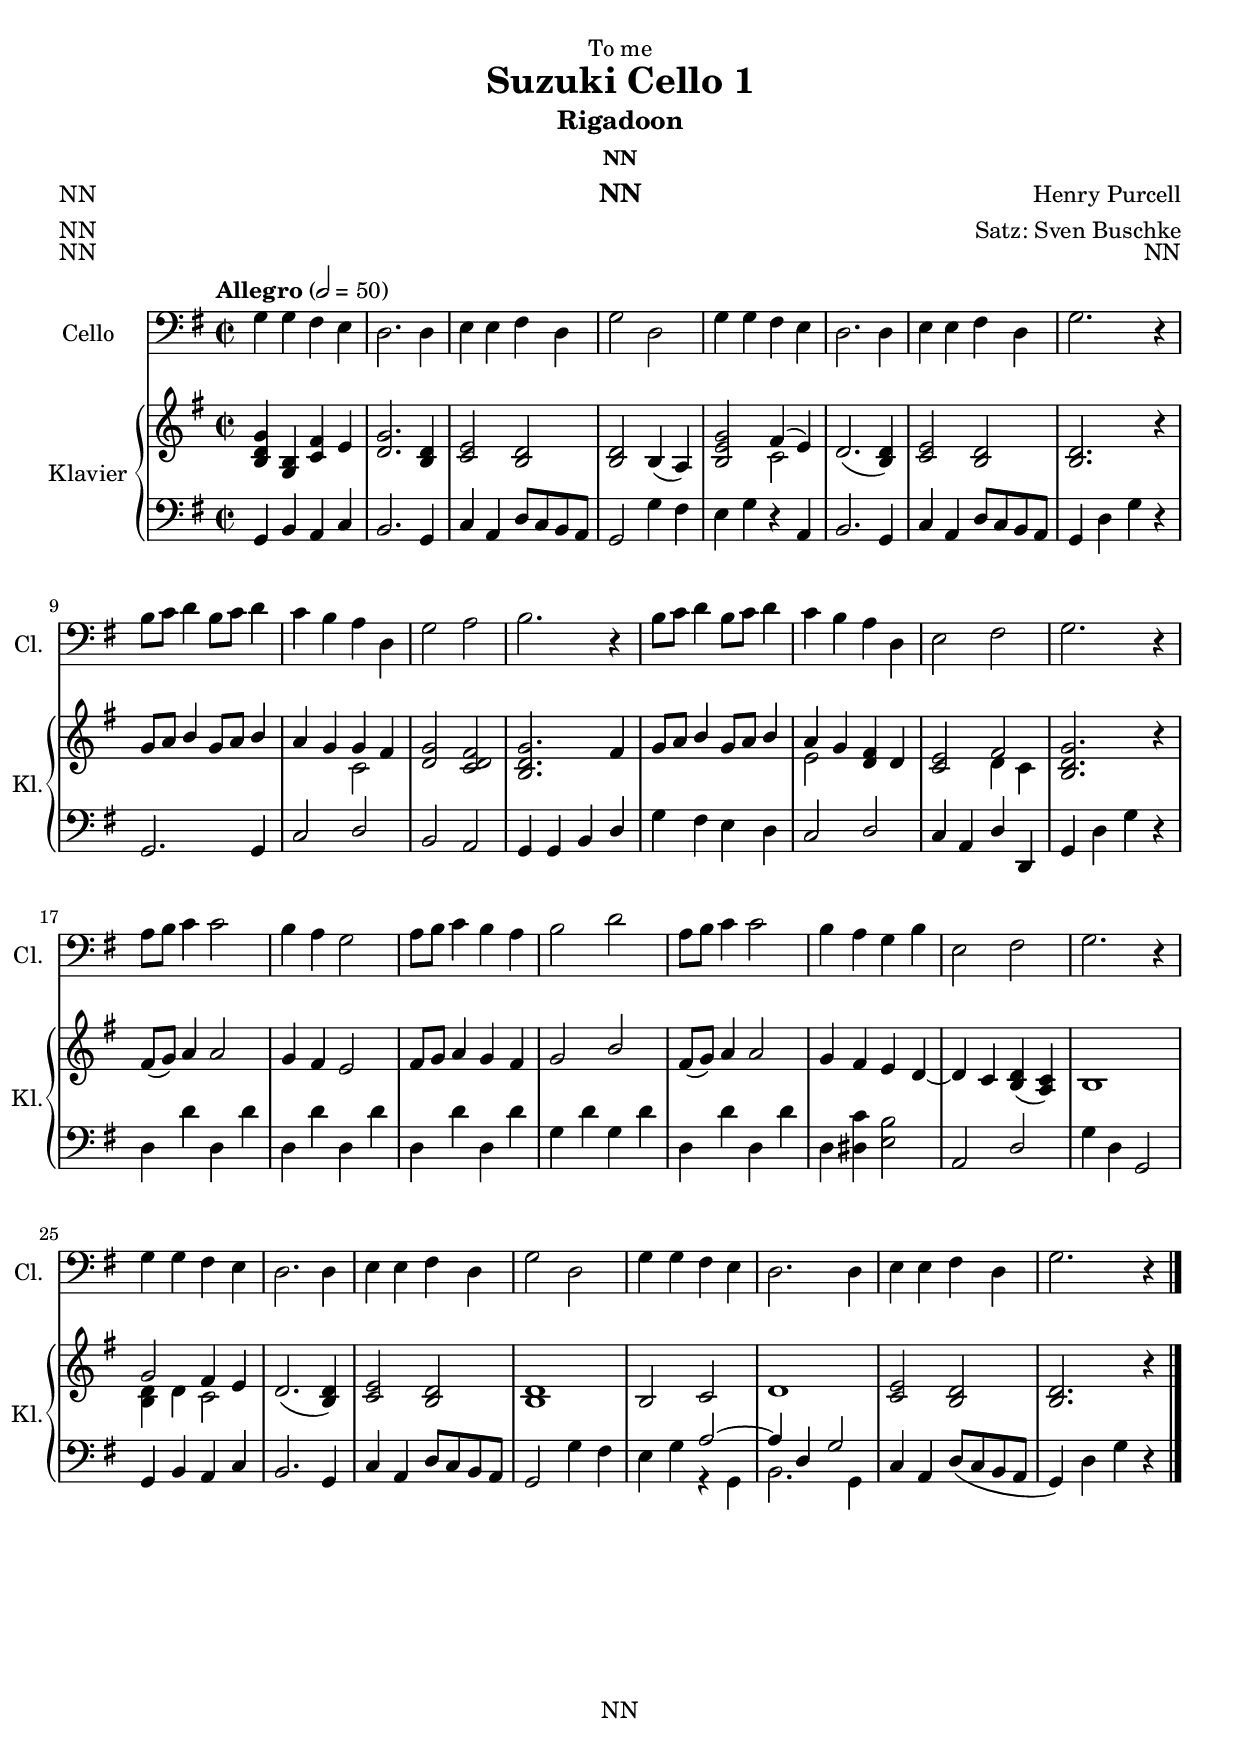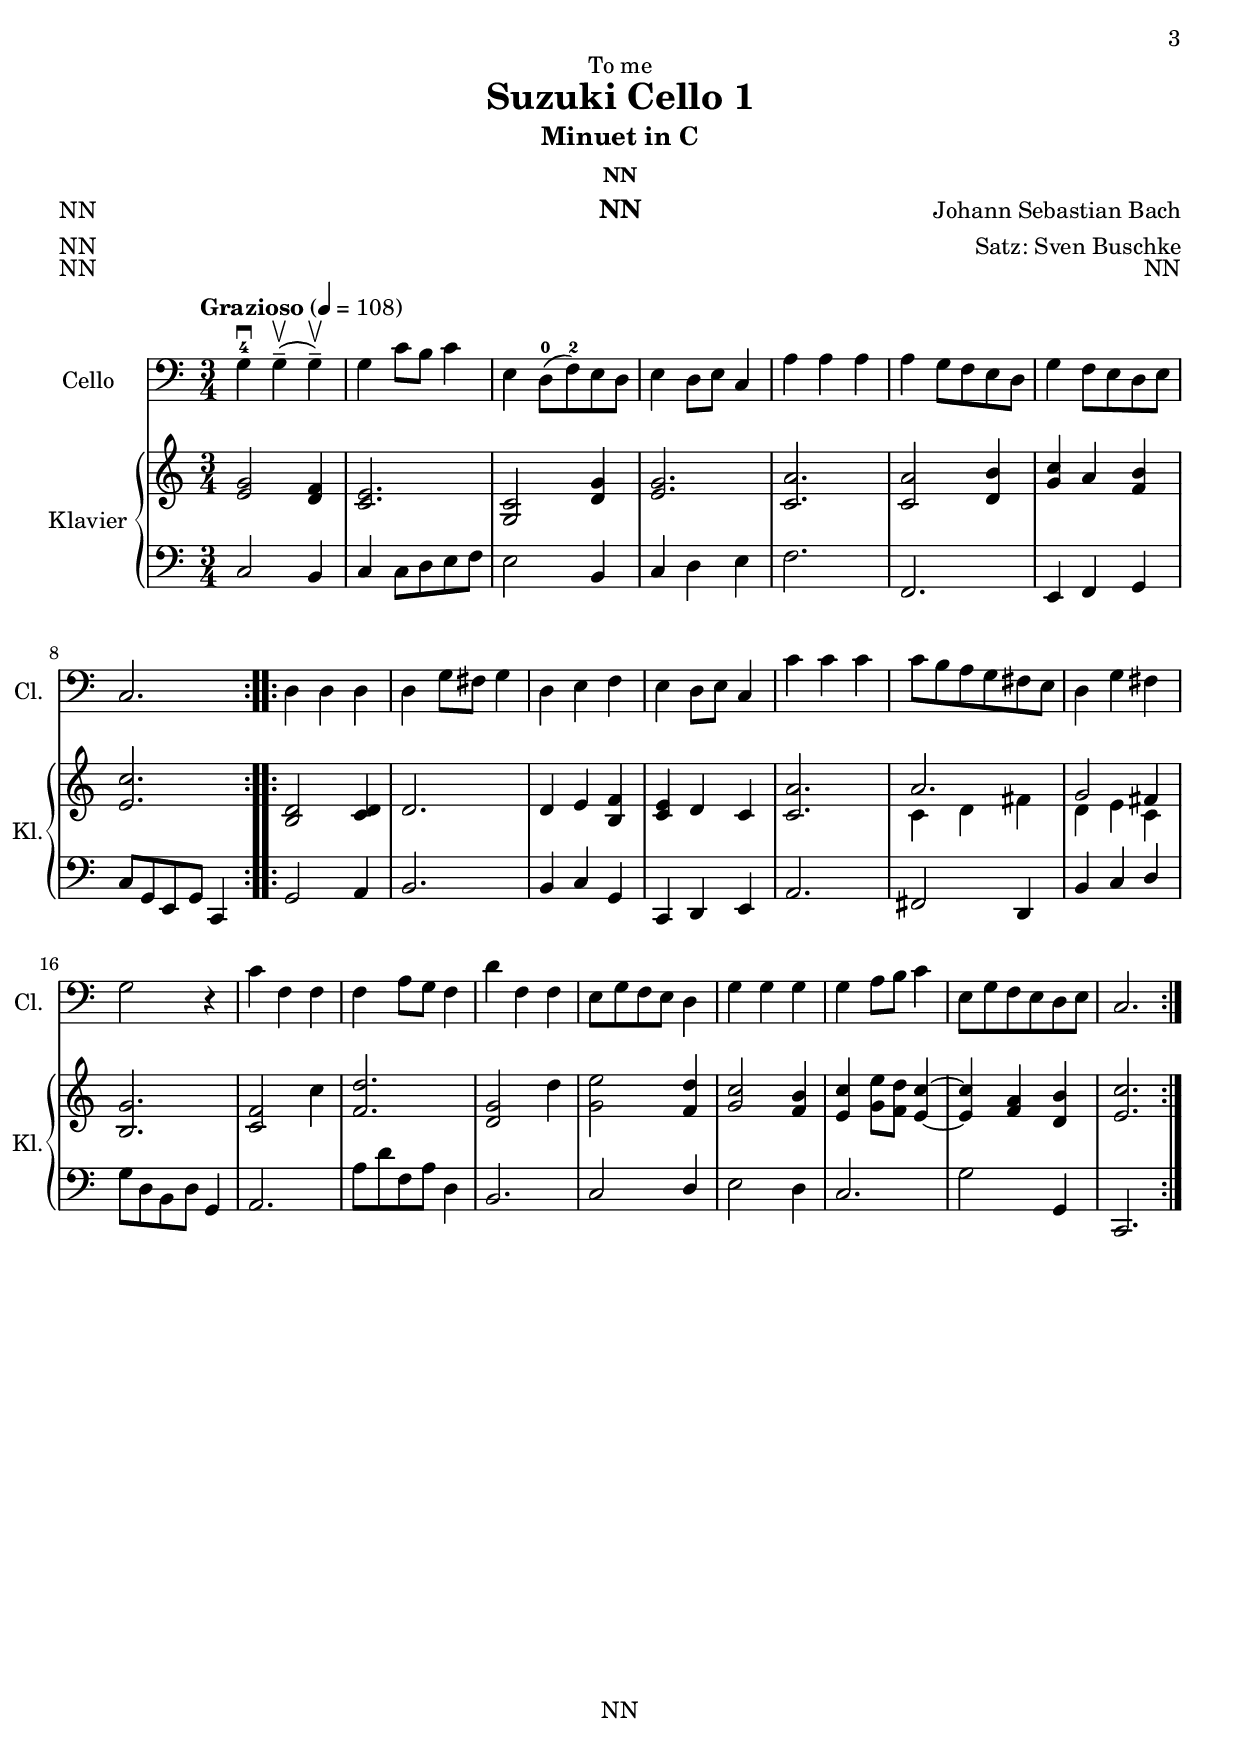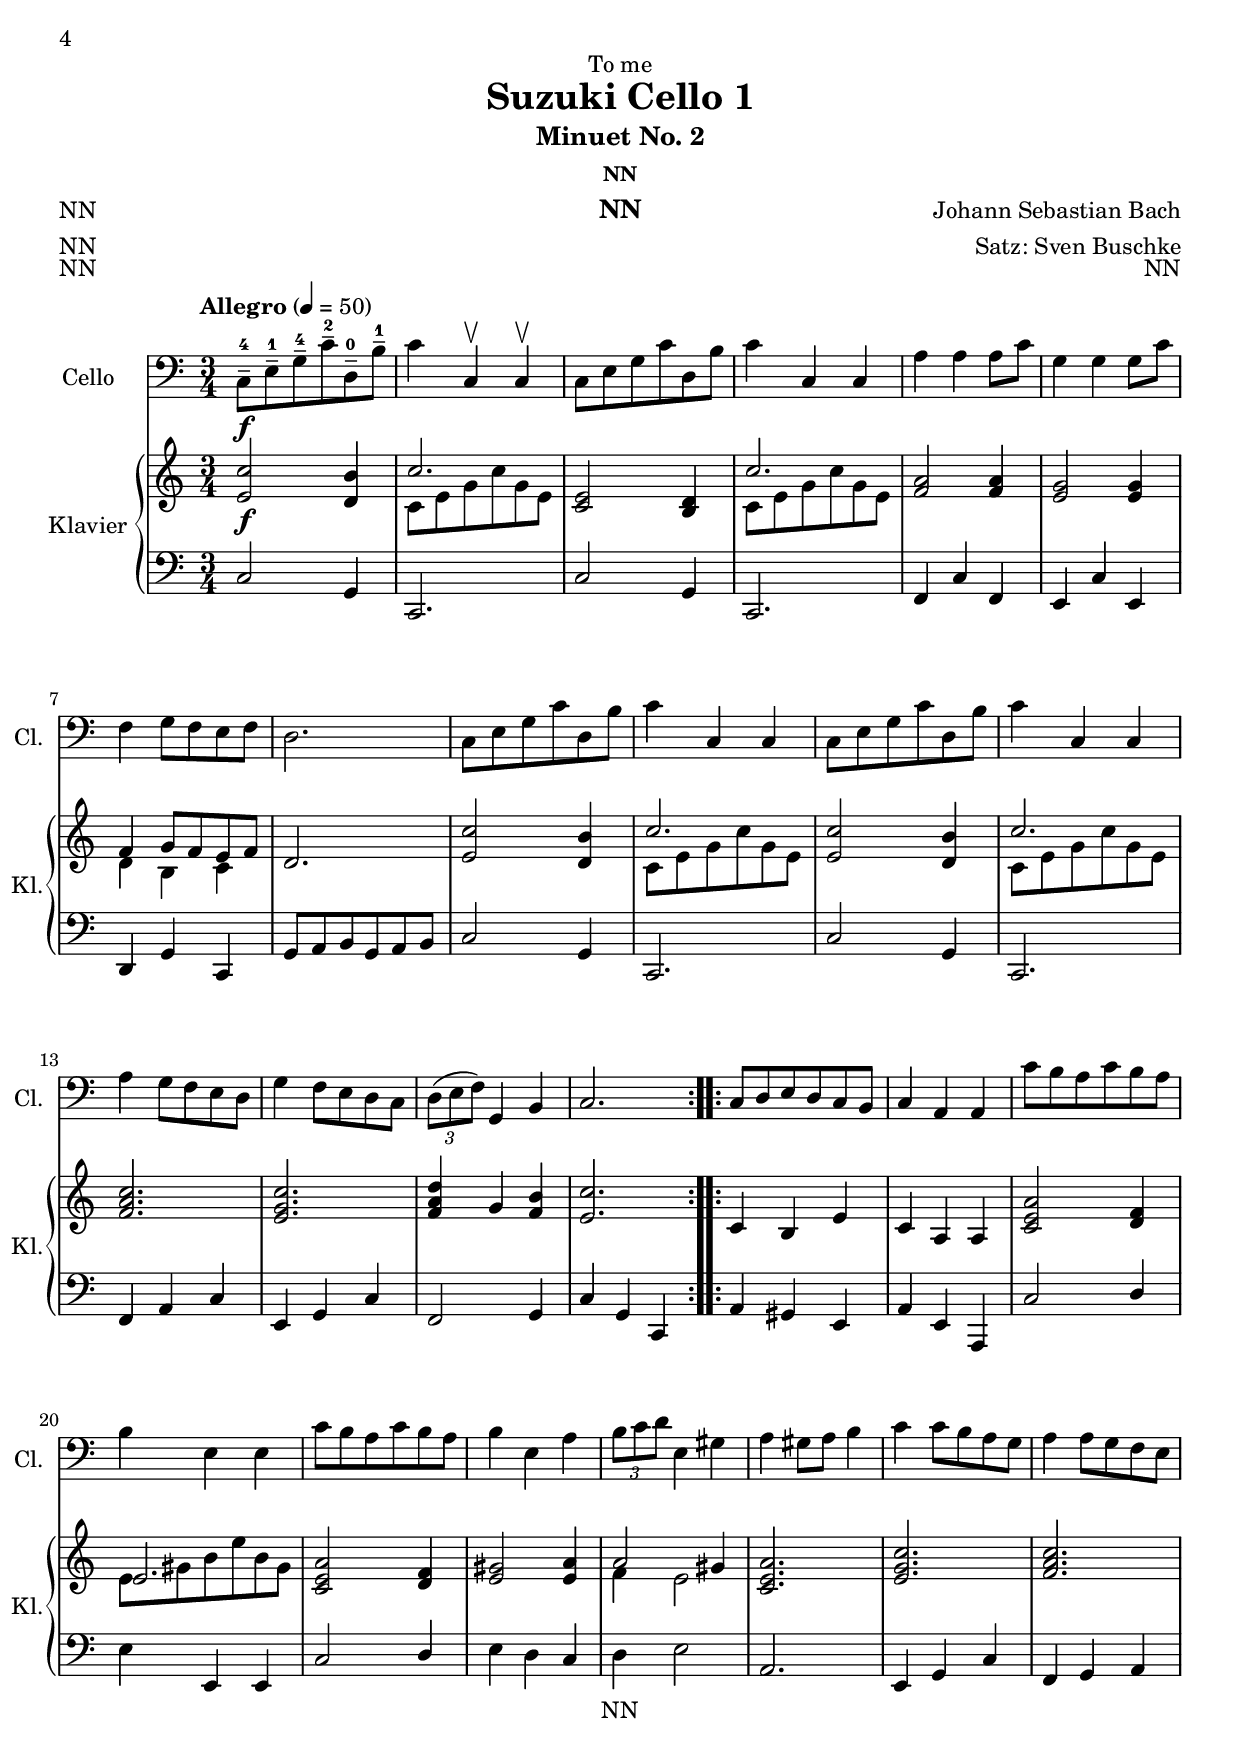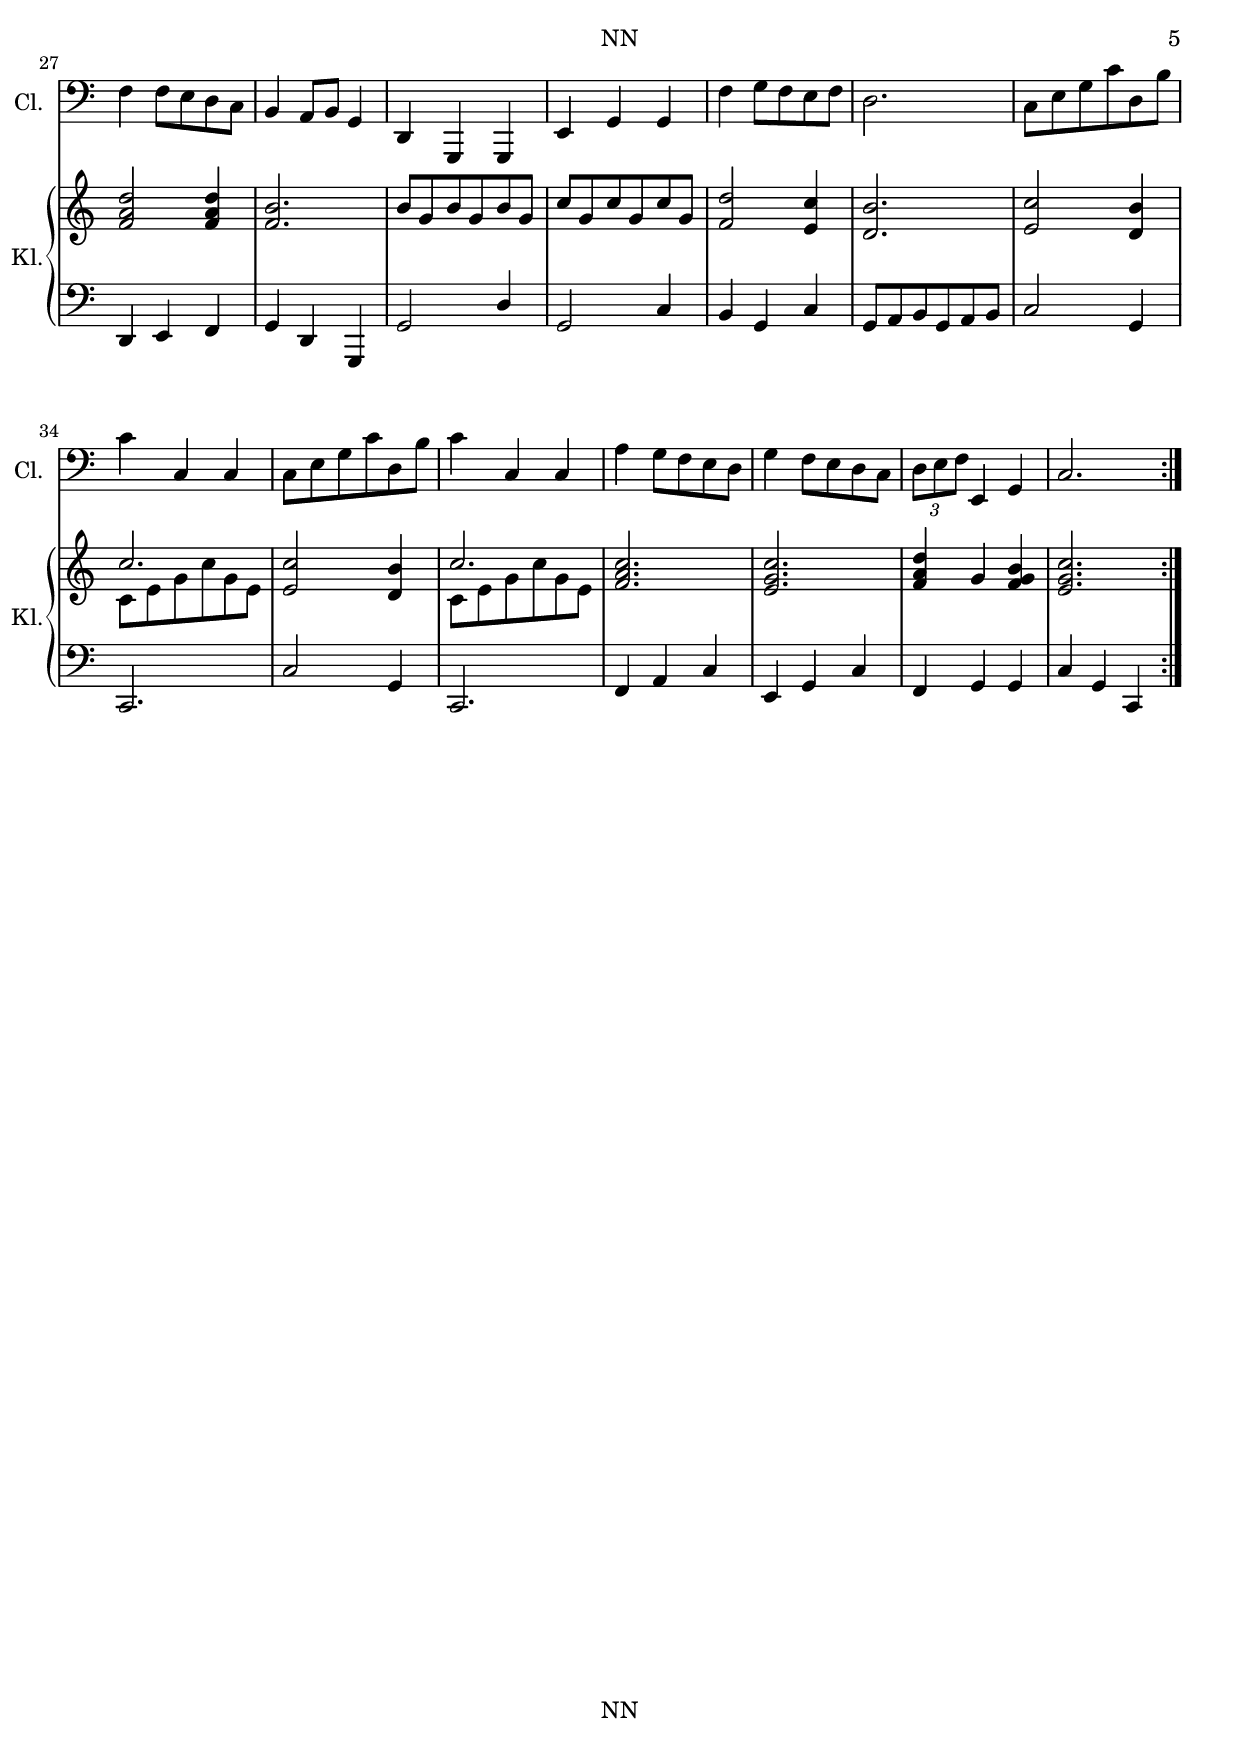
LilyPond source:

\version "2.22.2"
\include "articulate.ly"
\language "english"

\header {
  dedication = "To me"
  title = "Suzuki Cello 1"
  subtitle = "Cello 1"
  subsubtitle = "NN"
  instrument = "NN"
  composer = "Suzuki"
  arranger = "Satz: Sven Buschke"
  poet = "NN"
  meter = "NN"
  piece = "NN"
  opus = "NN"
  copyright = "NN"
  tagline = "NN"
}

\paper {
  #(set-paper-size "a4")
}

\layout {
  \context {
    \Voice
    \consists "Melody_engraver"
    \override Stem #'neutral-direction = #'()
  }
}

globalA = {
  \key g \major
  \time 2/2
  \tempo "Allegro" 2=50
}

scoreACello = \relative c {
  \globalA
  % Music follows here.
  g'4 g fs e
  d2. d4
  e e fs d
  g2 d
  g4 g fs e
  d2. d4
  e e fs d
  g2. r4
  b8 c d4 b8 c d4
  c b a d,
  g2 a
  b2. r4
  b8 c d4 b8 c d4
  c b a d,
  e2 fs
  g2. r4
  a8 b c4 c2
  b4 a g2
  a8 b c4 b a
  b2 d
  a8 b c4 c2
  b4 a g b
  e,2 fs
  g2. r4
  g g fs e
  d2. d4
  e e fs d
  g2 d
  g4 g fs e
  d2. d4
  e e fs d
  g2. r4
  \bar "|."
}

scoreARight = \relative c'' {
  \globalA
  % Music follows here.
  <b, d g>4 <b g> <c fs> e
  <d g>2. <b d>4
  <c e>2 <b d>
  <b d> b4( a)
  <b e g>2 <<{fs'4( e)}\\{c2}>>
  d2.( <b d>4)
  <c e>2 <b d>2
  <b d>2. r4
  g'8 a b4 g8 a b4
  a g <<{g fs}\\{c2}>>
  <d g> <c d fs>
  <b d g>2. fs'4
  g8 a b4 g8 a b4
  <<{a4 g}\\{e2}>><d fs>4 d
  <c e>2 <<{fs2}\\{d4 c}>>
  <b d g>2. r4
  fs'8( g) a4 a2
  g4 fs e2
  fs8 g a4 g fs
  g2 b
  fs8( g) a4 a2
  g4 fs e d~
  d c <b d>( <a c>)
  b1
  <<{g'2 fs4 e}\\{<b d>4 d c2}>>
  d2.( <b d>4)
  <c e>2 <b d>
  <b d>1
  b2 c
  d1
  <c e>2 <b d>
  <b d>2. r4
}

scoreALeft = \relative c' {
  \globalA
  % Music follows here.
  g,4 b a c
  b2. g4
  c a d8 c b a
  g2 g'4 fs
  e g r a,
  b2. g4
  c a d8 c b a
  g4 d' g r
  g,2. g4
  c2 d
  b a
  g4 g b d
  g fs e d
  c2 d
  c4 a d d,
  g d' g r
  d d' d, d'
  d, d' d, d'
  d, d' d, d'
  g, d' g, d'
  d, d' d, d'
  d, <ds c'> <e b'>2
  a, d
  g4 d g,2
  g4 b a c
  b2. g4
  c a d8 c b a
  g2 g'4 fs
  e g <<{a2~ a4 d, g2}\\{r4 g, b2. g4}>>
  c a d8( c b a
  g4) d' g r
}

claveA = {\new DrumStaff <<
  \drummode {\globalA
   % bd4 sn4
    << {
%      \repeat unfold 16 cl16
%      \repeat unfold 16 hh16
         hh8 cl hh cl hh cl hh cl
%        \tuplet 3/2 { hh8 cl cl } \tuplet 3/2 { hh8 cl cl } \tuplet 3/2 { hh8 cl cl }
    } \\ {
      bd4 sn4 sn4 sn4
    } >>
  }
>>
}

scoreACelloPart = \new Staff \with {
  instrumentName = "Cello"
  shortInstrumentName = "Cl."
  midiInstrument = "cello"
} { \clef bass \scoreACello }

scoreAPianoPart = \new PianoStaff \with {
  instrumentName = "Klavier"
  shortInstrumentName = "Kl."
} <<
  \new Staff = "right" \with {
    midiInstrument = "acoustic grand"
  } \scoreARight
  \new Staff = "left" \with {
    midiInstrument = "acoustic grand"
  } { \clef bass \scoreALeft }
>>

\bookpart {
\header {
  subtitle = "Rigadoon"
  subsubtitle = "NN"
  composer = "Henry Purcell"
  meter = "NN"
  piece = "NN"
  opus = "NN"
}
  \score {
%    {
%      \claveA
      <<
        \scoreACelloPart
        \scoreAPianoPart
      >>
%    }
    \layout { }
%    \midi { }
  }
  \score {
    {
      \claveA
      <<
        \scoreACelloPart
        \scoreAPianoPart
      >>
    }
%    \layout { }
    \midi { }
  }
}

globalB = {
  \key c \major
  \time 4/4
  \tempo "Allegro" 4=100
}

scoreBCello = \relative c {
  \globalB
  % Music follows here.
  \partial 8
  g8 |
  c4.
}

scoreBRight = \relative c'' {
  \globalB
  % Music follows here.

}

scoreBLeft = \relative c' {
  \globalB
  % Music follows here.

}

scoreBCelloPart = \new Staff \with {
  instrumentName = "Cello"
  shortInstrumentName = "Cl."
  midiInstrument = "cello"
} { \clef bass \scoreBCello }

scoreBPianoPart = \new PianoStaff \with {
  instrumentName = "Klavier"
  shortInstrumentName = "Kl."
} <<
  \new Staff = "right" \with {
    midiInstrument = "acoustic grand"
  } \scoreBRight
  \new Staff = "left" \with {
    midiInstrument = "acoustic grand"
  } { \clef bass \scoreBLeft }
>>

\bookpart {
\header {
  subtitle = "The Happy Farmer"
  subsubtitle = "NN"
  composer = "Robert Schumann"
  meter = "NN"
  piece = "NN"
  opus = "NN"
}
  \score {
    <<
      \scoreBCelloPart
      \scoreBPianoPart
    >>
    \layout { }
    \midi { }
  }
}

globalC = {
  \key c \major
  \time 3/4
  \tempo "Grazioso" 4=108
}

scoreCCelloA = \relative c {
  \globalC
  % Music follows here.
  g'4-4\downbow g--\upbow( g--\upbow)
  g c8 b c4
  e, d8-0( f-2) e d |
  e4 d8 e c4 |
  a' a a |
  a g8 f e d
  g4 f8 e d e |
  c2.
}

scoreCCelloB = \relative c {
  % Music follows here.
  d4 d d |
  d g8 fs g4 |
  d e f |
  e d8 e c4 |
  c' c c |
  c8 b a g fs e |
  d4 g fs |
  g2 r4 |
  c f, f |
  f a8 g f4 |
  d' f, f |
  e8 g f e d4 |
  g g g |
  g a8 b c4 |
  e,8 g f e d e |
  c2.

}

scoreCRightA = \relative c'' {
  \globalC
  % Music follows here.
  <e, g>2 <d f>4
  <c e>2. |
  <c g>2 <d g>4 |
  <e g>2. |
  <c a'>2. |
  <c a'>2 <d b'>4 |
  <g c>a <f b> |
  <e c'>2.
}

scoreCRightB = \relative c'' {
  % Music follows here.
  <b, d>2<c d>4 |
  d2. |
  d4 e <b f'> |
  <c e> d c |
  <c a'>2. |
  <<{a'2.}\\{c,4 d fs}>> |
  <<{g2 fs4}\\{d4 e c}>> |
  <b g'>2. |
  <c f>2 c'4 |
  <f, d'>2. |
  <d g>2 d'4|
  <g, e'>2 <f d'>4 |
  <g c>2 <f b>4 |
  <e c'> <g e'>8 <f d'> <e c'>4~ |
  <e c'> <f a> <d b'> |
  <e c'>2.
}

scoreCLeftA = \relative c' {
  \globalC
  % Music follows here.
  c,2 b4
  c c8 d e f |
  e2 b4 |
  c d e |
  f2. |
  f, |
  e4 f g |
  c8 g e g c,4
}

scoreCLeftB = \relative c' {
  % Music follows here.
  g,2 a4 |
  b2. |
  b4 c g |
  c, d e |
  a2. |
  fs2 d4 |
  b' c d |
  g8 d b d g,4 |
  a2. |
  a'8 d f, a d,4 |
  b2. |
  c2 d4 |
  e2 d4 |
  c2. |
  g'2 g,4 |
  c,2.
}

scoreCCelloPart = \new Staff \with {
  instrumentName = "Cello"
  shortInstrumentName = "Cl."
  midiInstrument = "cello"
} { \clef bass {\repeat volta 2 {\scoreCCelloA} \repeat volta 2 {\scoreCCelloB}} }

scoreCPianoPart = \new PianoStaff \with {
  instrumentName = "Klavier"
  shortInstrumentName = "Kl."
} <<
  \new Staff = "right" \with {
    midiInstrument = "acoustic grand"
} {\repeat volta 2 {\scoreCRightA} \repeat volta 2 {\scoreCRightB} }
  \new Staff = "left" \with {
    midiInstrument = "acoustic grand"
  } { \clef bass {\repeat volta 2 {\scoreCLeftA} \repeat volta 2 {\scoreCLeftB}} }
>>

\bookpart {
\header {
  subtitle = "Minuet in C"
  subsubtitle = "NN"
  composer = "Johann Sebastian Bach"
  meter = "NN"
  piece = "NN"
  opus = "NN"
}
  \score {
%    \unfoldRepeats {
    <<
      \scoreCCelloPart
      \scoreCPianoPart
    >>
%    }
    \layout { }
%    \midi { }
  }
  \score {
    \unfoldRepeats {
    \articulate <<
    <<
      \scoreCCelloPart
      \scoreCPianoPart
    >>
    >>
    }
%    \layout { }
    \midi { }
  }
}

globalD = {
  \key c \major
  \time 3/4
  \tempo "Allegro" 4=50
}

scoreDCelloA = \relative c {
  \globalD
  % Music follows here.
  c8---4\f e---1 g---4 c---2 d,---0 b'---1
  c4 c,\upbow c\upbow
  c8 e g c d, b'
  c4 c, c
  a' a a8 c
  g4 g g8 c
  f,4 g8 f e f
  d2.
  c8 e g c d, b'
  c4 c, c
  c8 e g c d, b'
  c4 c, c
  a' g8 f e d
  g4 f8 e d c
  \tuplet 3/2 {d8( e f)} g,4 b
  c2.
}

scoreDRightA = \relative c'' {
  \globalD
  % Music follows here.
  <e, c'>2\f <d b'>4
  <<{c'2.}\\{c,8 e g c g e}>>
  <e c>2 <d b>4
  <<{c'2.}\\{c,8 e g c g e}>>
  <f a>2<f a>4
  <e g>2<e g>4
  <<{f g8 f e f}\\{d4 b c}>>
  d2.
  <e c'>2<d b'>4
  <<{c'2.}\\{c,8 e g c g e}>>
  <e c'>2<d b'>4
  <<{c'2.}\\{c,8 e g c g e}>>
  <f a c>2.
  <e g c>
  <f a d>4 g <f b>
  <e c'>2.
}

scoreDLeftA = \relative c' {
  \globalD
  % Music follows here.
  c,2 g4
  c,2.
  c'2 g4
  c,2.
  f4 c' f,
  e c' e,
  d g c,
  g'8 a b g a b
  c2 g4
  c,2.
  c'2 g4
  c,2.
  f4 a c
  e, g c
  f,2 g4
  c g c,
}

scoreDCelloB = \relative c {
  % Music follows here.
  c8 d e d c b
  c4 a a
  c'8 b a c b a
  b4 e, e
  c'8 b a c b a
  b4 e, a
  \tuplet 3/2 {b8 c d} e,4 gs
  a gs8 a b4
  c c8 b a g
  a4 a8 g f e
  f4 f8 e d c
  b4 a8 b g4
  d g, g
  e' g g
  f' g8 f e f
  d2.
  c8 e g c d, b'
  c4 c, c
  c8 e g c d, b'
  c4 c, c
  a' g8 f e d
  g4 f8 e d c
  \tuplet 3/2 {d8 e f} e,4 g
  c2.
}

scoreDRightB = \relative c'' {
  % Music follows here.
  c,4 b e
  c a a
  <c e a>2 <d f>4
  <<{e2.}\\{e8 gs b e b gs}>>
  <c, e a>2<d f>4
  <e gs>2<e a>4
  <<{a2 gs4}\\{f4 e2}>>
  <c e a>2.
  <e g c>
  <f a c>
  <f a d>2<f a d>4
  <f b>2.
  b8 g b g b g
  c g c g c g
  <f d'>2<e c'>4
  <d b'>2.
  <e c'>2<d b'>4
  <<{c'2.}\\{c,8 e g c g e}>>
  <e c'>2<d b'>4
  <<{c'2.}\\{c,8 e g c g e}>>
  <f a c>2.
  <e g c>
  <f a d>4 g <f g b>4
  <e g c>2.
}

scoreDLeftB = \relative c' {
  % Music follows here.
  a,4 gs e
  a e a,
  c'2 d4
  e e, e
  c'2 d4
  e d c
  d e2
  a,2.
  e4 g c
  f, g a
  d, e f
  g d g,
  g'2 d'4
  g,2 c4
  b g c
  g8 a b g a b
  c2 g4
  c,2.
  c'2 g4
  c,2.
  f4 a c
  e, g c
  f, g g
  c g c,
}

scoreDCelloPart = \new Staff \with {
  instrumentName = "Cello"
  shortInstrumentName = "Cl."
  midiInstrument = "cello"
} { \clef bass {\repeat volta 2 {\scoreDCelloA} \repeat volta 2 {\scoreDCelloB} } }

scoreDPianoPart = \new PianoStaff \with {
  instrumentName = "Klavier"
  shortInstrumentName = "Kl."
} <<
  \new Staff = "right" \with {
    midiInstrument = "acoustic grand"
  } {\repeat volta 2 {\scoreDRightA} \repeat volta 2 {\scoreDRightB} }
  \new Staff = "left" \with {
    midiInstrument = "acoustic grand"
  } { \clef bass {\repeat volta 2 {\scoreDLeftA} \repeat volta 2 {\scoreDLeftB}} }
>>

scoreDCelloPartMidi = \new Staff \with {
  instrumentName = "Cello"
  shortInstrumentName = "Cl."
  midiInstrument = "cello"
} { \clef bass {\repeat unfold 2 {\scoreDCelloA} \repeat unfold 2 {\scoreDCelloB} } }

scoreDPianoPartMidi = \new PianoStaff \with {
  instrumentName = "Klavier"
  shortInstrumentName = "Kl."
} <<
  \new Staff = "right" \with {
    midiInstrument = "acoustic grand"
  } {\repeat unfold 2 {\scoreDRightA} \repeat unfold 2 {\scoreDRightB} }
  \new Staff = "left" \with {
    midiInstrument = "acoustic grand"
  } { \clef bass {\repeat unfold 2 {\scoreDLeftA} \repeat unfold 2 {\scoreDLeftB}} }
>>

\bookpart {
\header {
  subtitle = "Minuet No. 2"
  subsubtitle = "NN"
  composer = "Johann Sebastian Bach"
  meter = "NN"
  piece = "NN"
  opus = "NN"
}
  \score {
    <<
      \scoreDCelloPart
      \scoreDPianoPart
    >>
    \layout { }
%    \midi { }
  }
  \score {
    \articulate
    <<
    <<
      \scoreDCelloPart
      \scoreDPianoPart
    >>
    >>
%    \layout { }
    \midi { }
  }
}
